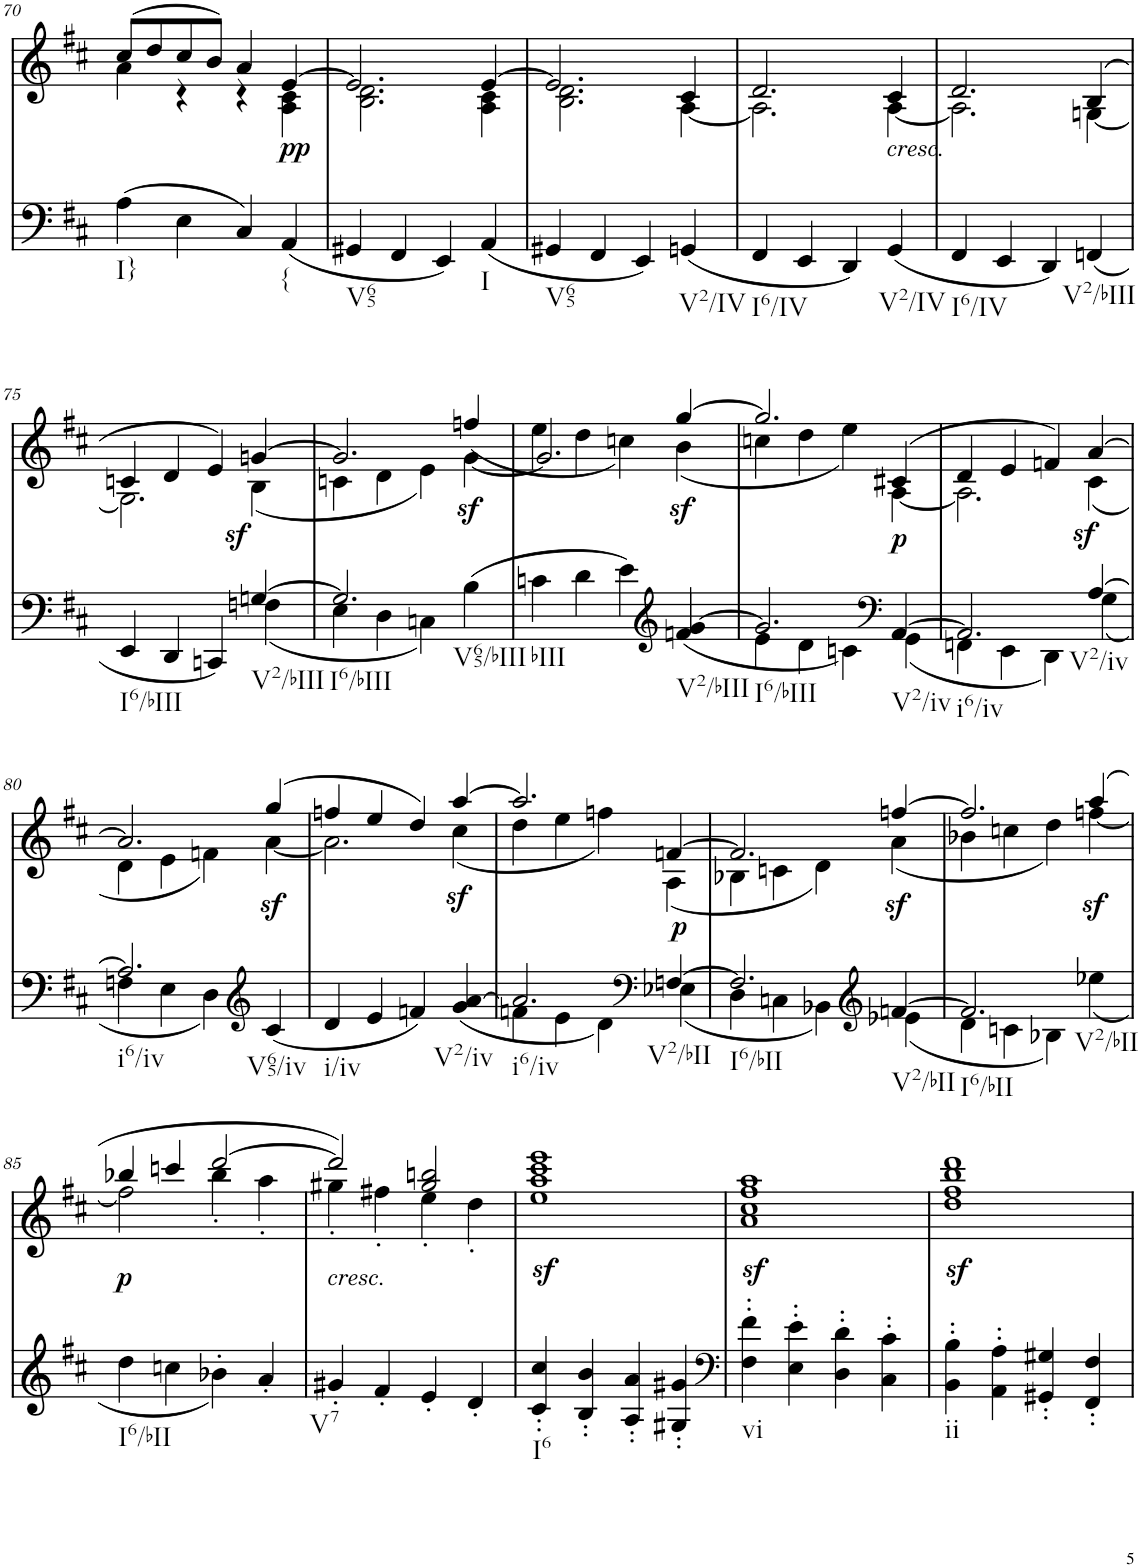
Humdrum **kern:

**kern	**dynam	**kern	**text	**dynam
*part2	*part2	*part1	*part1	*part1
*staff2	*staff2	*staff1	*staff1	*staff1
*I"piano	*	*I"piano	*	*
*I'Pno	*	*I'Pno	*	*
!!LO:PB:g=z
*clefF4	*	*clefG2	*	*
*k[f#c#]	*	*k[f#c#]	*	*
*D:	*	*D:	*	*
*M4/4	*	*M4/4	*	*
=70	=70	=70	=70	=70
*	*	*^	*	*
!LO:TX:b:t=I}	!	!	!	!	!
(4A\	.	(8cc#/L	4a\	.	.
.	.	8dd/	.	.	.
4E\	.	8cc#/	4r	.	.
.	.	8b/J)	.	.	.
4C#/)	.	4a/	4r	.	.
!LO:TX:b:t={	!	!	!	!	!
!	!LO:DY:a	!	!	!LO:LY:b	!
(4AA/	pp	[4e/	4A\ 4c#\	pp	.
=71	=71	=71	=71	=71	=71
!LO:TX:b:t=V65	!	!	!	!	!
4GG#X/	.	2.e/]	2.B\ 2.d\	.	.
4FF#/	.	.	.	.	.
4EE/)	.	.	.	.	.
!LO:TX:b:t=I	!	!	!	!	!
(4AA/	.	[4e/	4A\ 4c#\	.	.
=72	=72	=72	=72	=72	=72
!LO:TX:b:t=V65	!	!	!	!	!
4GG#X/	.	2.e/]	2.B\ 2.d\	.	.
4FF#/	.	.	.	.	.
4EE/)	.	.	.	.	.
!LO:TX:b:t=V2/IV	!	!	!	!	!
(4GGn/	.	4c#/	[4A\	.	.
=73	=73	=73	=73	=73	=73
!LO:TX:b:t=I6/IV	!	!	!	!	!
!	!	!	!	!LO:LY:b	!
4FF#/	.	2.d/	2.A\]	<	.
4EE/	.	.	.	.	.
4DD/)	.	.	.	.	.
!	!	!LO:TX:b:i:t=cresc.	!	!	!
!LO:TX:b:t=V2/IV	!	!	!	!	!
(4GG/	.	4c#/	[4A\	.	.
=74	=74	=74	=74	=74	=74
!LO:TX:b:t=I6/IV	!	!	!	!	!
4FF#/	.	2.d/	2.A\]	.	.
4EE/	.	.	.	.	.
4DD/)	.	.	.	.	.
!LO:TX:b:t=V2/bIII	!	!	!	!	!
(4FFn/	.	(4B/	[4Gn\	.	.
!!LO:LB:g=z	!!
=75	=75	=75	=75	=75	=75
*^	*	*	*	*	*
!LO:TX:b:t=I6/bIII	!	!	!	!	!	!
2.ryy	4EE/	.	4cn/	2.G\]	.	.
.	4DD/	.	4d/	.	.	.
.	4CCn/)	.	4e/)	.	.	.
!LO:TX:b:t=V2/bIII	!	!	!	!	!	!
!	!	!LO:DY:a	!	!	!	!
(4Fn\	[4Gn/	sf	[4gn/	(4B\	.	.
=76	=76	=76	=76	=76	=76	=76
!LO:TX:b:t=I6/bIII	!	!	!	!	!	!
2.G/]	4E\	.	2.g/]	4cn\	.	.
.	4D\	.	.	4d\	.	.
.	4Cn\)	.	.	4e\)	.	.
!LO:TX:b:t=V65/bIII	!	!	!	!	!	!
!	!	!	!	!	!LO:LY:b	!LO:DY:b
(4B\	4ryy	.	(4ffn/	[4g\	sf	sf
=77	=77	=77	=77	=77	=77	=77
!LO:TX:b:t=bIII	!	!	!	!	!	!
4cn\	2.ryy	.	2.g/]	4ee\	.	.
4d\	.	.	.	4dd\	.	.
4e\)	.	.	.	4ccn\)	.	.
*clefG2	*	*	*	*	*	*
!LO:TX:b:t=V2/bIII	!	!	!	!	!	!
!	!	!	!	!	!	!LO:DY:b
(<4fn/	[4g/	.	[4gg/	(4b\	.	sf
=78	=78	=78	=78	=78	=78	=78
!LO:TX:b:t=I6/bIII	!	!	!	!	!	!
2.g/]	4e\	.	4ccn\	2.gg/]	.	.
.	4d\	.	4dd\	.	.	.
.	4cn\)	.	4ee\)	.	.	.
*clefF4	*	*	*	*	*	*
!LO:TX:b:t=V2/iv	!	!	!	!	!	!
!	!	!LO:DY:a	!	!	!	!
[4AA/	(4GG\	p	(4c#X/	[4A\	.	.
=79	=79	=79	=79	=79	=79	=79
!LO:TX:b:t=i6/iv	!	!	!	!	!	!
2.AA/]	4FFn\	.	4d/	2.A\]	.	.
.	4EE\	.	4e/	.	.	.
.	4DD\)	.	4fn/)	.	.	.
!LO:TX:b:t=V2/iv	!	!	!	!	!	!
!	!	!	!	!	!	!LO:DY:b
[4A/	(4G\	.	[4a/	(4c#\	.	sf
!!LO:LB:g=z	!!
=80	=80	=80	=80	=80	=80	=80
!LO:TX:b:t=i6/iv	!	!	!	!	!	!
2.A/]	4Fn\	.	2.a/]	4d\	.	.
.	4E\	.	.	4e\	.	.
.	4D\)	.	.	4fn\)	.	.
*clefG2	*	*	*	*	*	*
!LO:TX:b:t=V65/iv	!	!	!	!	!	!
!	!	!	!	!	!	!LO:DY:b
4ryy	(4c#/	.	(4gg/	[4a\	.	sf
=81	=81	=81	=81	=81	=81	=81
!LO:TX:b:t=i/iv	!	!	!	!	!	!
*v	*v	*	*	*	*	*
4d/	.	4ffn/	2.a\]	.	.
4e/	.	4ee/	.	.	.
4fn/)	.	4dd/)	.	.	.
!LO:TX:b:t=V2/iv	!	!	!	!	!
!	!	!	!	!	!LO:DY:b
(4g/ [4a/	.	[4aa/	(4cc#\	.	sf
=82	=82	=82	=82	=82	=82
*^	*	*	*	*	*
!LO:TX:b:t=i6/iv	!	!	!	!	!	!
2.a/]	4fn\	.	2.aa/]	4dd\	.	.
.	4e\	.	.	4ee\	.	.
.	4d\)	.	.	4ffn\)	.	.
*clefF4	*	*	*	*	*	*
!LO:TX:b:t=V2/bII	!	!	!	!	!	!
!	!	!LO:DY:a	!	!	!LO:LY:b	!
[4Fn/	(4E-X\	p	[4fn/	(4A\	p	.
=83	=83	=83	=83	=83	=83	=83
!LO:TX:b:t=I6/bII	!	!	!	!	!	!
2.F/]	4D\	.	2.f/]	4B-X\	.	.
.	4Cn\	.	.	4cn\	.	.
.	4BB-X\)	.	.	4d\)	.	.
*clefG2	*	*	*	*	*	*
!LO:TX:b:t=V2/bII	!	!	!	!	!	!
!	!	!	!	!	!	!LO:DY:b
[4fn/	(4e-X\	.	[4ffn/	(4a\	.	sf
=84	=84	=84	=84	=84	=84	=84
!LO:TX:b:t=I6/bII	!	!	!	!	!	!
2.f/]	4d\	.	2.ff/]	4b-X\	.	.
.	4cn\	.	.	4ccn\	.	.
.	4B-X\)	.	.	4dd\)	.	.
!LO:TX:b:t=V2/bII	!	!	!	!	!	!
!	!	!	!	!	!	!LO:DY:b
4ryy	(4ee-X\	.	(4aa/	[4ffn\	.	sf
!!LO:LB:g=z	!!
=85	=85	=85	=85	=85	=85	=85
!LO:TX:b:t=I6/bII	!	!	!	!	!	!
!	!	!	!	!	!LO:LY:b	!LO:DY:b
*v	*v	*	*	*	*	*
4dd\	.	4bb-X/	2ff\]	p	p
4ccn\	.	4cccn/	.	.	.
4b-X'\)	.	[2ddd/	4bb-'\	.	.
4a'/	.	.	4aa'\	.	.
=86	=86	=86	=86	=86	=86
!	!	!LO:TX:b:i:t=cresc.	!	!	!
!LO:TX:b:t=V7	!	!	!	!	!
!	!	!	!	!LO:LY:b	!
4g#X'/	.	2ddd/])	4gg#X'\	<	.
4f#'/	.	.	4ff#X'\	.	.
4e'/	.	2gg#/ 2bbn/	4ee'\	.	.
4d'/	.	.	4dd'\	.	.
=87	=87	=87	=87	=87	=87
!LO:TX:b:t=I6	!	!	!	!	!
*	*	*v	*v	*	*
4c#/' 4cc#/'	.	1eez< 1aaz< 1ccc#z< 1eeez<	.	.
4B/' 4b/'	.	.	.	.
4A/' 4a/'	.	.	.	.
4G#X/' 4g#X/'	.	.	.	.
=88	=88	=88	=88	=88
*clefF4	*	*	*	*
!LO:TX:b:t=vi	!	!	!	!
4F#\' 4f#\'	.	1az< 1cc#z< 1ff#z< 1aaz<	.	.
4E\' 4e\'	.	.	.	.
4D\' 4d\'	.	.	.	.
4C#\' 4c#\'	.	.	.	.
=89	=89	=89	=89	=89
!LO:TX:b:t=ii	!	!	!	!
4BB\' 4B\'	.	1ddz< 1ff#z< 1bbz< 1dddz<	.	.
4AA\' 4A\'	.	.	.	.
4GG#X/' 4G#X/'	.	.	.	.
4FF#/' 4F#/'	.	.	.	.
=	=	=	=	=
*-	*-	*-	*-	*-
